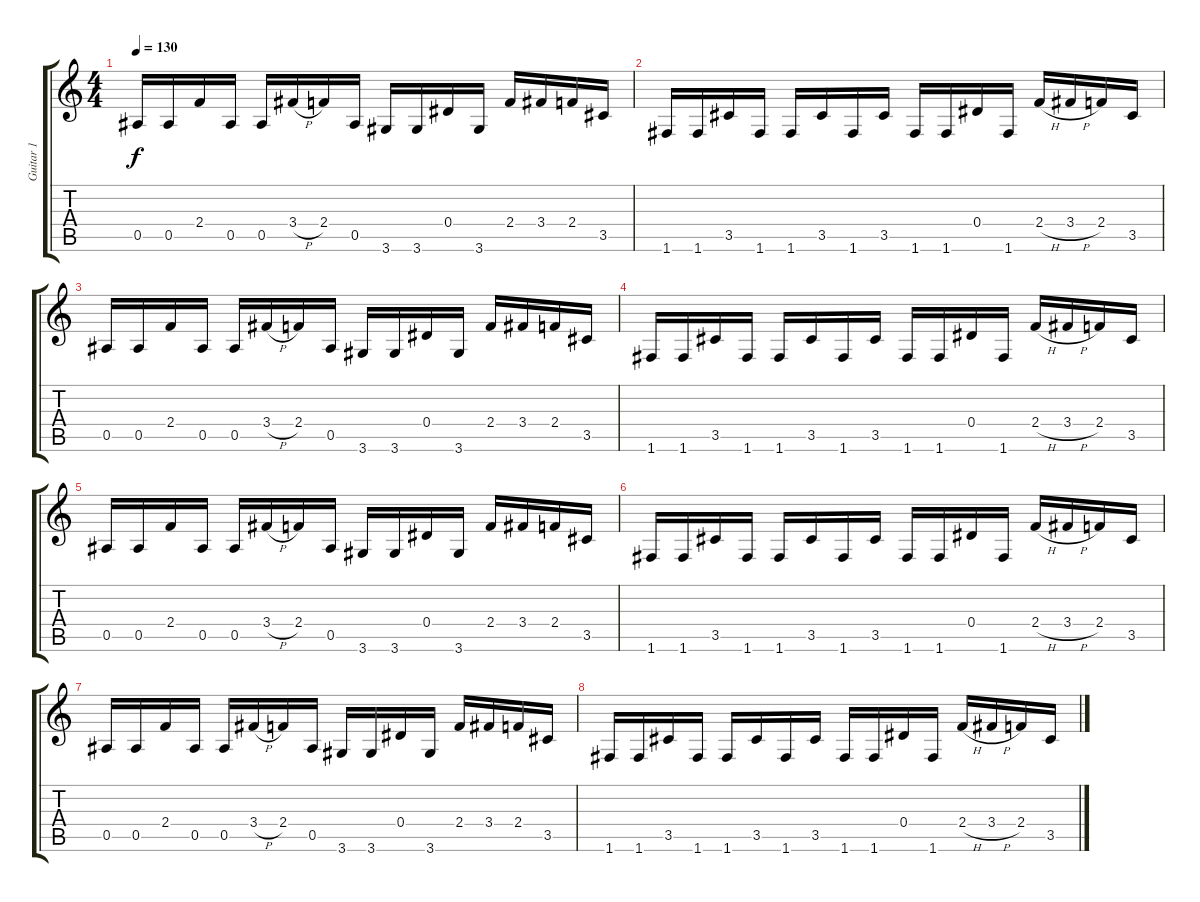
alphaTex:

\track ("Guitar 1" "Guitar 1") {instrument distortionguitar}
\staff {score tabs}
\tuning (F4 C4 Ab3 Eb3 Bb2 F2) {hide}
\ts (4 4)
\tempo 130
\clef g2
\ks c
0.5.16{dy f} 0.5.16 2.4.16 0.5.16 0.5.16 3.4{h}.16 2.4.16 0.5.16 3.6.16 3.6.16 0.4.16 3.6.16 2.4.16 3.4.16 2.4.16 3.5.16 |
1.6.16 1.6.16 3.5.16 1.6.16 1.6.16 3.5.16 1.6.16 3.5.16 1.6.16 1.6.16 0.4.16 1.6.16 2.4{h}.16 3.4{h}.16 2.4.16 3.5.16 |
0.5.16 0.5.16 2.4.16 0.5.16 0.5.16 3.4{h}.16 2.4.16 0.5.16 3.6.16 3.6.16 0.4.16 3.6.16 2.4.16 3.4.16 2.4.16 3.5.16 |
1.6.16 1.6.16 3.5.16 1.6.16 1.6.16 3.5.16 1.6.16 3.5.16 1.6.16 1.6.16 0.4.16 1.6.16 2.4{h}.16 3.4{h}.16 2.4.16 3.5.16 |
0.5.16 0.5.16 2.4.16 0.5.16 0.5.16 3.4{h}.16 2.4.16 0.5.16 3.6.16 3.6.16 0.4.16 3.6.16 2.4.16 3.4.16 2.4.16 3.5.16 |
1.6.16 1.6.16 3.5.16 1.6.16 1.6.16 3.5.16 1.6.16 3.5.16 1.6.16 1.6.16 0.4.16 1.6.16 2.4{h}.16 3.4{h}.16 2.4.16 3.5.16 |
0.5.16 0.5.16 2.4.16 0.5.16 0.5.16 3.4{h}.16 2.4.16 0.5.16 3.6.16 3.6.16 0.4.16 3.6.16 2.4.16 3.4.16 2.4.16 3.5.16 |
1.6.16 1.6.16 3.5.16 1.6.16 1.6.16 3.5.16 1.6.16 3.5.16 1.6.16 1.6.16 0.4.16 1.6.16 2.4{h}.16 3.4{h}.16 2.4.16 3.5.16
